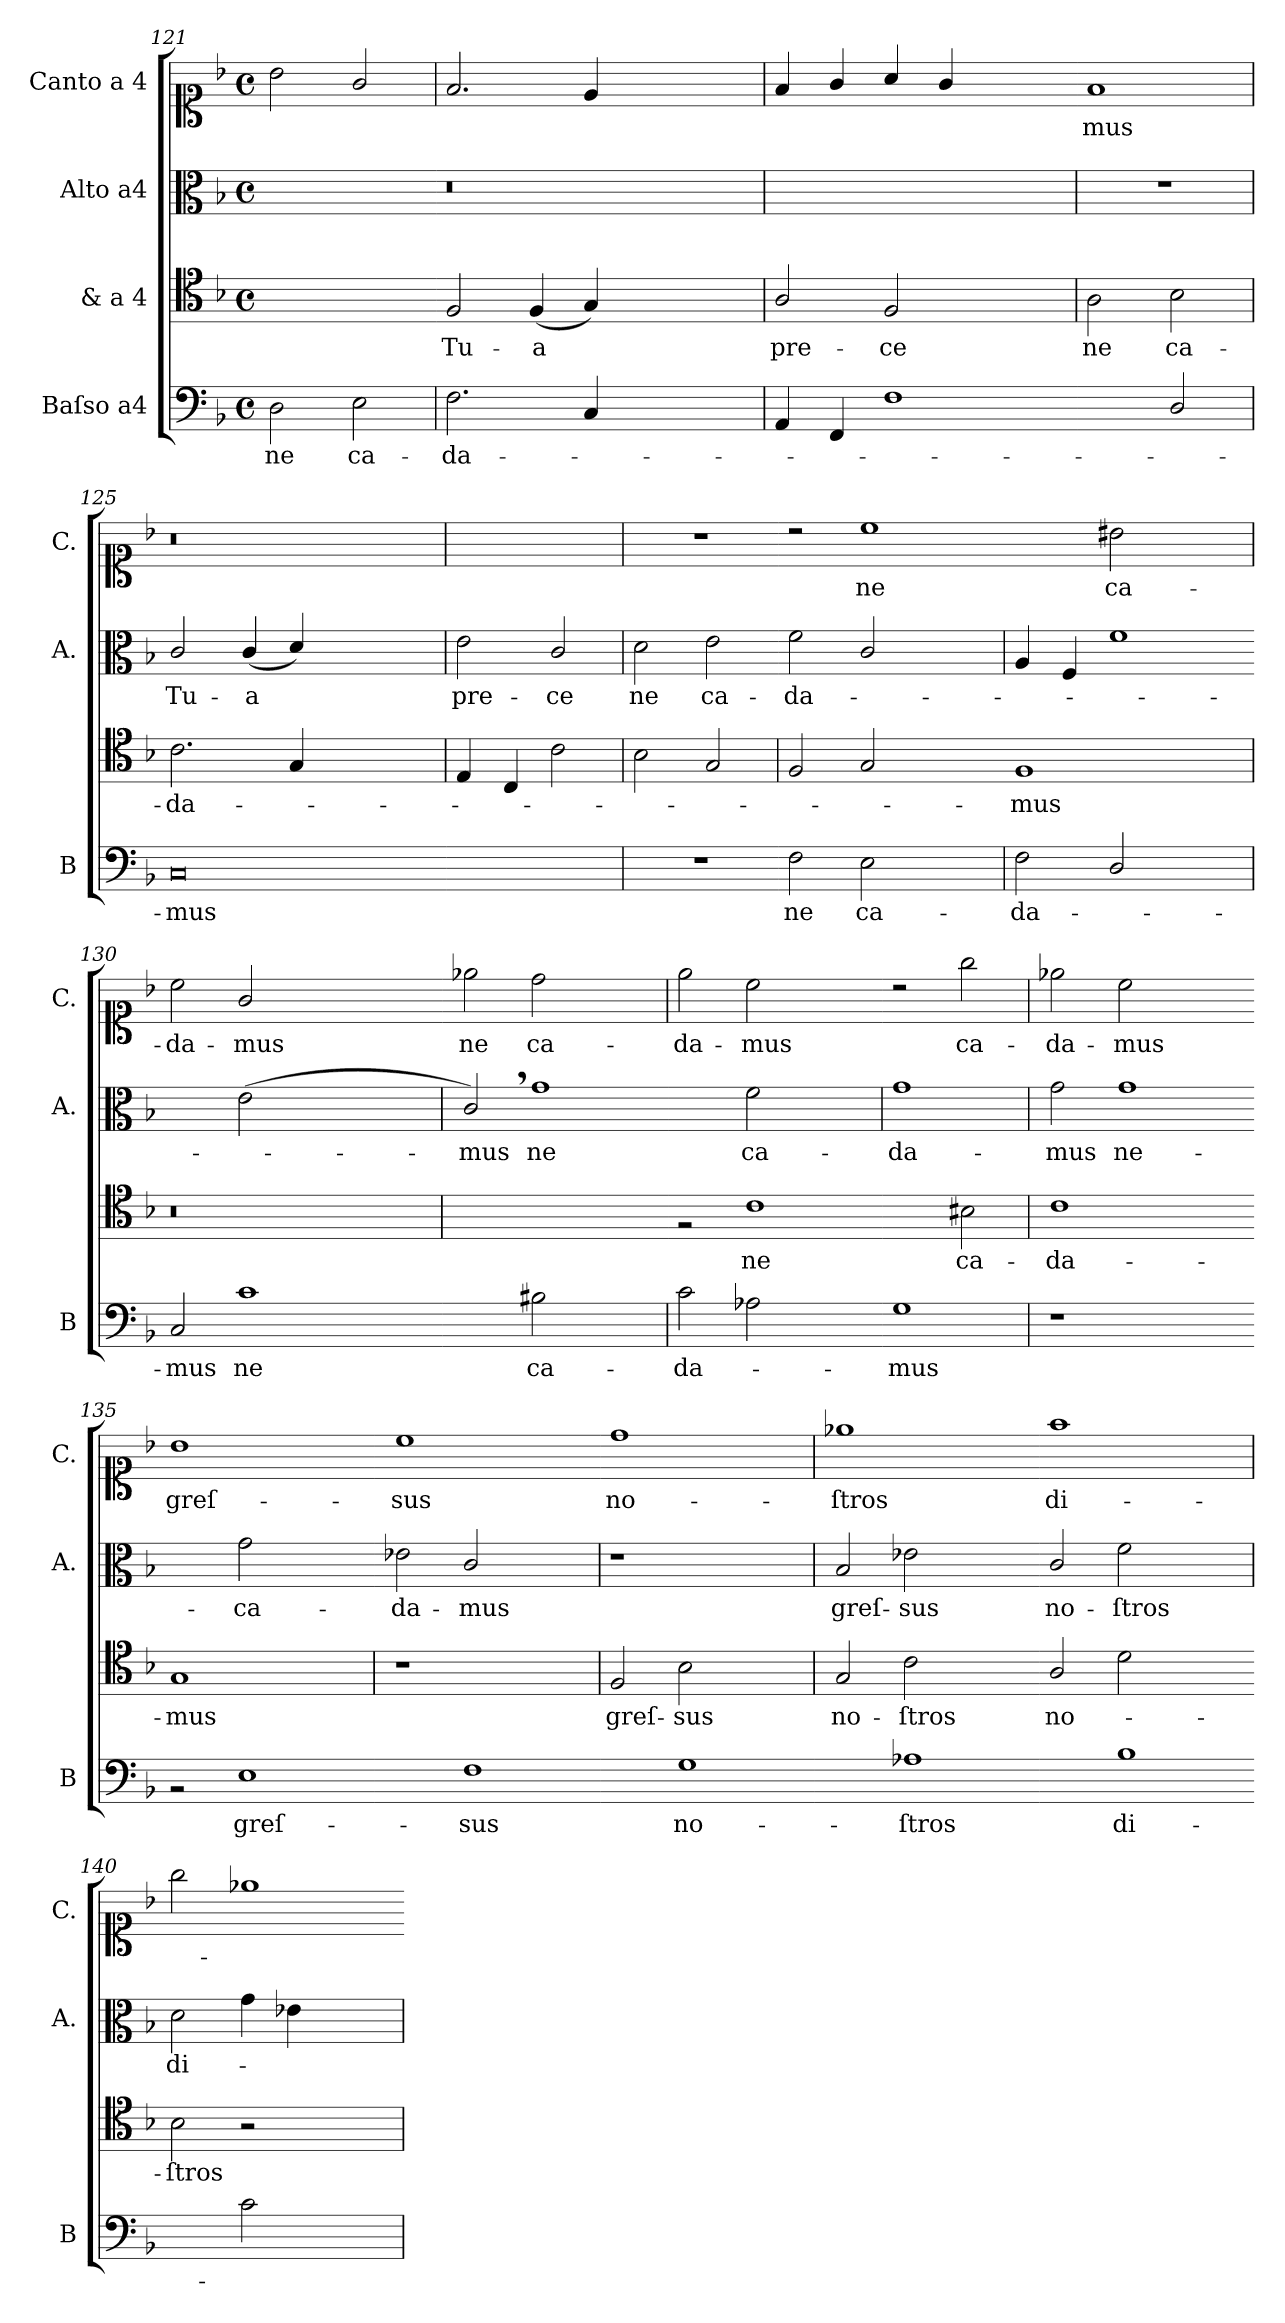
**kern	**text	**kern	**text	**kern	**text	**kern	**text
*part4	*part4	*part3	*part3	*part2	*part2	*part1	*part1
*staff4	*staff4	*staff3	*staff3	*staff2	*staff2	*staff1	*staff1
*I"Baſso a4	*	*I"& a 4	*	*I"Alto a4	*	*I"Canto a 4	*
*I'B	*	*	*	*I'A.	*	*I'C.	*
*clefF4	*	*clefC4	*	*clefC3	*	*clefC1	*
*k[b-]	*	*k[b-]	*	*k[b-]	*	*k[b-]	*
*M4/4	*	*M4/4	*	*M4/4	*	*M4/4	*
*met(c)	*	*met(c)	*	*met(c)	*	*met(c)	*
=121	=121	=121	=121	=121	=121	=121	=121
2D\	ne	1ryy	.	1ryy	.	2b-\	.
2E\	ca-	.	.	.	.	2g/	.
=122	=122	=122-	=122	=122	=122	=122	=122
2.F\	-da-	2F/	Tu-	0r	.	2.f/	.
.	.	(4F/	-a	.	.	.	.
4C/	.	4G/)	.	.	.	4e/	.
1ryy	.	1ryy	.	.	.	1ryy	.
=123	=123	=123	=123	=123	=123	=123	=123
4AA/	.	2A/	pre-	1.ryy	.	4f/	.
4FF/	.	.	.	.	.	4g/	.
1F	.	2F/	-ce	.	.	4a/	.
.	.	.	.	.	.	4g/	.
.	.	2ryy	.	.	.	2ryy	.
=124-	=124-	=124	=124-	=124	=124-	=124-	=124-
2ryy	.	2A\	ne	1r	.	1f	-mus
2D/	.	2B-\	ca-	.	.	.	.
=125	=125	=125	=125	=125	=125	=125	=125
0C	-mus	2.c\	-da-	2c/	Tu-	0r	.
.	.	.	.	(4c/	-a	.	.
.	.	4G/	.	4d/)	.	.	.
.	.	1ryy	.	1ryy	.	.	.
=126-	=126	=126	=126	=126	=126	=126	=126
1ryy	.	4E/	.	2e\	pre-	1ryy	.
.	.	4C/	.	.	.	.	.
.	.	2c\	.	2c/	-ce	.	.
=127	=127	=127	=127	=127	=127	=127	=127
1r	.	2B-\	.	2d\	ne	1r	.
.	.	2G/	.	2e\	ca-	.	.
=128-	=128-	=128	=128-	=128-	=128-	=128-	=128-
2F\	ne	2F/	.	2f\	-da-	2rb	.
2E\	ca-	2G/	.	2c/	.	1cc	ne
2ryy	.	2ryy	.	2ryy	.	.	.
=129	=129-	=129-	=129-	=129	=129-	=129-	=129-
2F\	-da-	1F	-mus	4A/	.	2ryy	.
.	.	.	.	4F/	.	.	.
2D/	.	.	.	1f	.	2b#X\	ca-
2ryy	.	2ryy	.	.	.	2ryy	.
=130	=130	=130	=130	=130-	=130	=130	=130
2C/	-mus	0r	.	2ryy	.	2cc\	-da-
1c	ne	.	.	(2e\	.	2g/	-mus
.	.	.	.	1ryy	.	1ryy	.
2ryy	.	.	.	.	.	.	.
=131-	=131-	=131	=131-	=131	=131-	=131-	=131-
2ryy	.	1.ryy	.	2c,</)	-mus	2ee-X\	ne
2B#X\	ca-	.	.	1g	ne	2dd\	ca-
2ryy	.	.	.	.	.	2ryy	.
=132	=132	=132-	=132	=132-	=132	=132	=132
2c\	-da-	2rF	.	2ryy	.	2ee\	-da-
2A-X\	.	1c	ne	2f\	ca-	2cc\	-mus
2ryy	.	.	.	2ryy	.	2ryy	.
=133-	=133-	=133-	=133-	=133	=133-	=133-	=133-
1G	-mus	2ryy	.	1g	-da-	2rb	.
.	.	2B#X\	ca-	.	.	2gg\	ca-
=134	=134	=134	=134	=134	=134	=134	=134
1r	.	1c	-da-	2g\	-mus	2ee-X\	-da-
.	.	.	.	1g	ne-	2cc\	-mus
2ryy	.	2ryy	.	.	.	2ryy	.
=135-	=135-	=135-	=135-	=135-	=135-	=135-	=135-
2rBB	.	1G	-mus	2ryy	.	1b-	greſ-
1E	greſ-	.	.	2g\	-ca-	.	.
.	.	2ryy	.	2ryy	.	2ryy	.
=136-	=136-	=136	=136-	=136-	=136-	=136-	=136-
2ryy	.	1r	.	2e-X\	-da-	1cc	-sus
1F	-sus	.	.	2c/	-mus	.	.
.	.	2ryy	.	2ryy	.	2ryy	.
=137-	=137-	=137	=137-	=137	=137-	=137-	=137-
2ryy	.	2F/	greſ-	1r	.	1dd	no-
1G	no-	2B-\	-sus	.	.	.	.
.	.	2ryy	.	2ryy	.	2ryy	.
=138-	=138	=138	=138	=138	=138	=138	=138
2ryy	.	2G/	no-	2B-/	greſ-	1ee-X	-ſtros
1A-X	-ſtros	2c\	-ſtros	2e-X\	-sus	.	.
.	.	2ryy	.	2ryy	.	2ryy	.
=139-	=139-	=139-	=139-	=139-	=139-	=139-	=139-
2ryy	.	2A/	no-	2c/	no-	1ff	di-
1B-	di-	2d\	.	2f\	-ſtros	.	.
.	.	2ryy	.	2ryy	.	2ryy	.
=140-	=140	=140-	=140	=140	=140	=140	=140
2ryy	.	2B-\	-ſtros	2d\	di-	2gg\	.
2c\	.	2r	.	4g\	.	1ee-X	.
.	.	.	.	4e-X\	.	.	.
2ryy	.	2ryy	.	2ryy	.	.	.
=	=-	=	=-	=	=-	=-	=-
*-	*-	*-	*-	*-	*-	*-	*-
